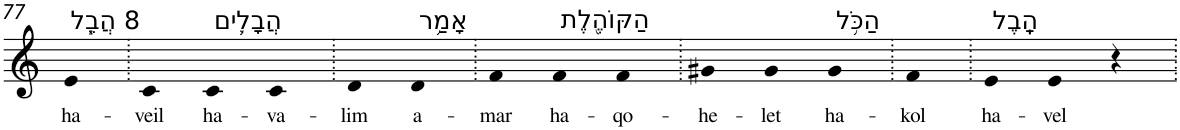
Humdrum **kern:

**kern	**text
*part1	*part1
*staff1	*staff1
*I"Piano	*
*I'Pno	*
!!LO:PB:g=z
*clefG2	*
*k[]	*
=77	=77
!LO:TX:a:t=8 הֲבֵ֧ל	!
!	!LO:LY:b
4e	ha-
=78.	=78.
!	!LO:LY:b
4c	-veil
!LO:TX:a:t=הֲבָלִ֛ים	!
!	!LO:LY:b
4c	ha-
!	!LO:LY:b
4c	-va-
=79.	=79.
!	!LO:LY:b
4d	-lim
!LO:TX:a:t=אָמַ֥ר	!
!	!LO:LY:b
4d	a-
=80.	=80.
!	!LO:LY:b
4f	-mar
!LO:TX:a:t=הַקּוֹהֶ֖לֶת	!
!	!LO:LY:b
4f	ha-
!	!LO:LY:b
4f	-qo-
=81.	=81.
!	!LO:LY:b
4g#X	-he-
!	!LO:LY:b
4g#	-let
!LO:TX:a:t=הַכֹּ֥ל	!
!	!LO:LY:b
4g#	ha-
=82.	=82.
!	!LO:LY:b
4f	-kol
=83.	=83.
!LO:TX:a:t=הָֽבֶל	!
!	!LO:LY:b
4e	ha-
!	!LO:LY:b
4e	-vel
4r	.
=.	=.
*-	*-
